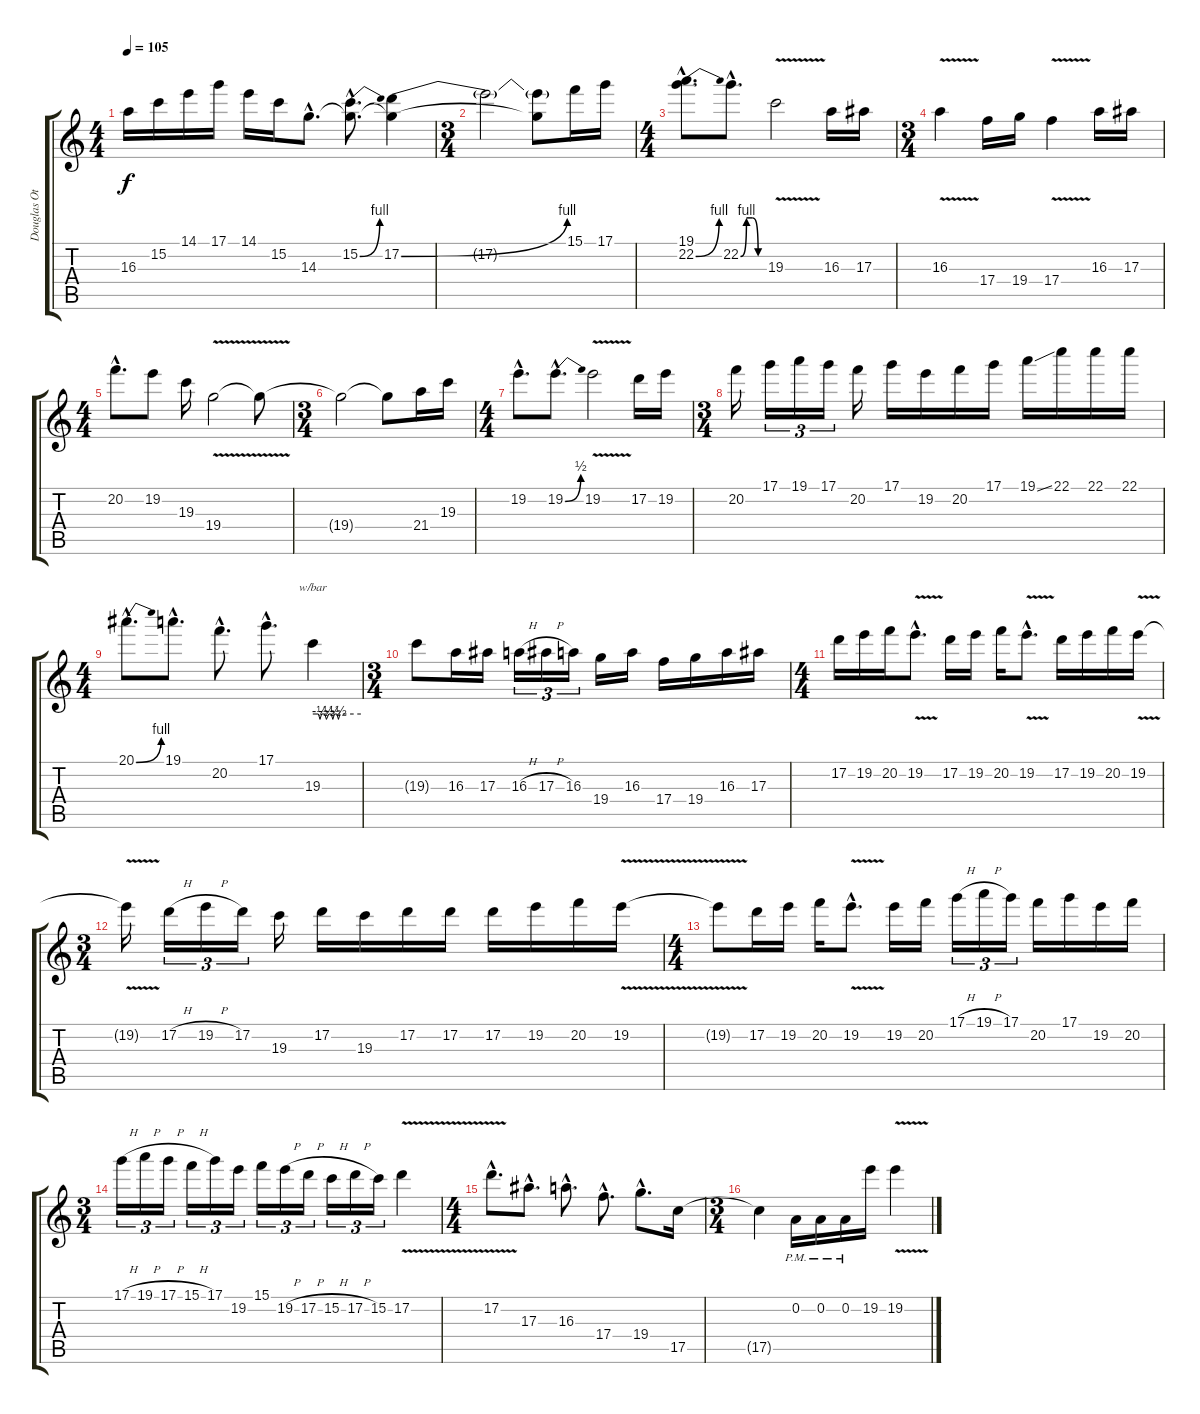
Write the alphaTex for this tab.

\track ("Douglas Ott [Guitar]" "Douglas Ot") {instrument distortionguitar}
\staff {score tabs}
\tuning (D4 A3 F3 C3 G2 D2) {hide}
\ts (4 4)
\tempo 105
\clef g2
\ks c
16.3.16{dy f} 15.2.16 14.1.16 17.1.16 14.1.16 15.2.16 14.3{hac}.8{d} (15.2{be (bend 0 0 60 4) hac} 14.3{hac t}).8{d} (17.2{be (bend 0 0 60 4)} 14.3{t}).4 |
\ts (3 4)
17.2{t}.2 (17.2{t} 14.3{t}).8 15.1.16 17.1.16 |
\ts (4 4)
(19.1{hac} 22.2{be (bend 0 0 60 4) hac}).8{d} 22.2{be (custom 0 0 15 4 30 4 45 0 60 0) hac}.8{d} 19.3{v}.2 16.3.16 17.3.16 |
\ts (3 4)
16.3{v}.4 17.4.16 19.4.16 17.4{v}.4 16.3.16 17.3.16 |
\ts (4 4)
20.2{hac}.8{d} 19.2.8 19.3.16 19.4{v}.2 19.4{t}.8 |
\ts (3 4)
19.4{t}.2 19.4{t}.8 21.4.16 19.3.16 |
\ts (4 4)
19.2{hac}.8{d} 19.2{be (bend 0 0 60 2) hac}.8{d} 19.2{v}.2 17.2.16 19.2.16 |
\ts (3 4)
20.2.16 17.1.16{tu (3 2)} 19.1.16{tu (3 2)} 17.1.16{tu (3 2)} 20.2.16 17.1.16 19.2.16 20.2.16 17.1.16 19.1{ss}.16 22.1.16 22.1.16 22.1.16 |
\ts (4 4)
20.1{be (bend 0 0 60 4) hac}.8{d} 19.1{hac}.8{d} 20.2{hac}.8{d} 17.1{hac}.8{d} 19.3.4{tbe (custom default 0 0 7 0 9 -2 11 0 15 0 17 -2 20 0 23 0 25 -2 27 0 30 0 32 -2 34 0 60 0)} |
\ts (3 4)
19.3{t}.8 16.3.16 17.3.16 16.3{h}.16{tu (3 2)} 17.3{h}.16{tu (3 2)} 16.3.16{tu (3 2)} 19.4.16 16.3.16 17.4.16 19.4.16 16.3.16 17.3.16 |
\ts (4 4)
17.2.16 19.2.16 20.2.16 19.2{v hac}.8{d} 17.2.16 19.2.16 20.2.16 19.2{v hac}.8{d} 17.2.16 19.2.16 20.2.16 19.2{v}.16 |
\ts (3 4)
19.2{t}.16 17.2{h}.16{tu (3 2)} 19.2{h}.16{tu (3 2)} 17.2.16{tu (3 2)} 19.3.16 17.2.16 19.3.16 17.2.16 17.2.16 17.2.16 19.2.16 20.2.16 19.2{v}.16 |
\ts (4 4)
19.2{t}.8 17.2.16 19.2.16 20.2.16 19.2{v hac}.8{d} 19.2.16 20.2.16 17.1{h}.16{tu (3 2)} 19.1{h}.16{tu (3 2)} 17.1.16{tu (3 2)} 20.2.16 17.1.16 19.2.16 20.2.16 |
\ts (3 4)
17.1{h}.16{tu (3 2)} 19.1{h}.16{tu (3 2)} 17.1{h}.16{tu (3 2)} 15.1{h}.16{tu (3 2)} 17.1.16{tu (3 2)} 19.2.16{tu (3 2)} 15.1.16{tu (3 2)} 19.2{h}.16{tu (3 2)} 17.2{h}.16{tu (3 2)} 15.2{h}.16{tu (3 2)} 17.2{h}.16{tu (3 2)} 15.2.16{tu (3 2)} 17.2{v}.4 |
\ts (4 4)
17.2{v hac}.8{d} 17.3{hac}.8{d} 16.3{hac}.8{d} 17.4{hac}.8{d} 19.4{hac}.8{d} 17.5.16 |
\ts (3 4)
17.5{t}.4 0.2{pm}.16 0.2{pm}.16 0.2{pm}.16 19.2.16 19.2{v}.4
